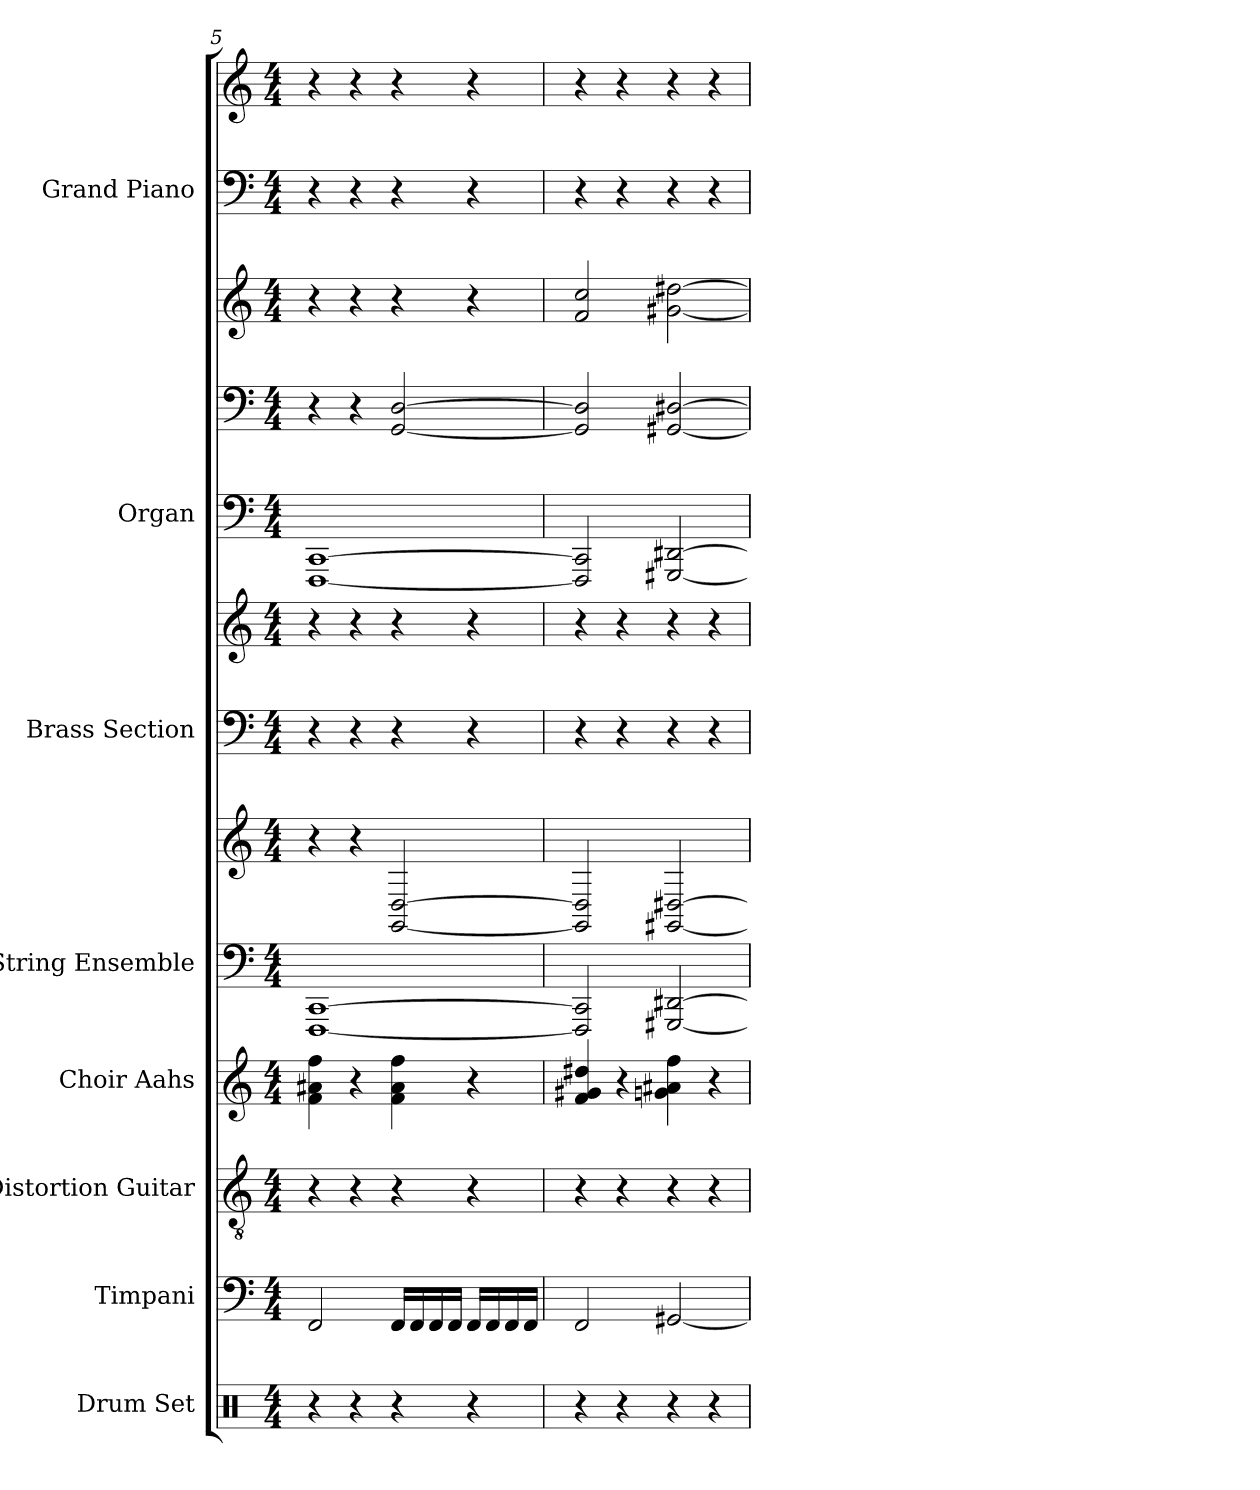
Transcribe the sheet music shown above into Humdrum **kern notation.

**kern	**kern	**kern	**kern	**kern	**kern	**kern	**kern	**kern	**kern	**kern	**kern	**kern
*part8	*part7	*part6	*part5	*part4	*part4	*part3	*part3	*part2	*part2	*part2	*part1	*part1
*staff13	*staff12	*staff11	*staff10	*staff9	*staff8	*staff7	*staff6	*staff5	*staff4	*staff3	*staff2	*staff1
*I"Drum Set	*I"Timpani	*I"Distortion Guitar	*I"Choir Aahs	*I"String Ensemble	*	*I"Brass Section	*	*I"Organ	*	*	*I"Grand Piano	*
*I'Drs.	*I'Timp.	*I'Dist. Guit.	*I'Ch. Aa.	*I'St. Ens.	*	*I'Brs. Se.	*	*I'Org.	*	*	*I'Pno.	*
*clefX	*clefF4	*clefGv2	*clefG2	*clefF4	*clefG2	*clefF4	*clefG2	*clefF4	*clefF4	*clefG2	*clefF4	*clefG2
*k[]	*k[]	*k[]	*k[]	*k[]	*k[]	*k[]	*k[]	*k[]	*k[]	*k[]	*k[]	*k[]
*M4/4	*M4/4	*M4/4	*M4/4	*M4/4	*M4/4	*M4/4	*M4/4	*M4/4	*M4/4	*M4/4	*M4/4	*M4/4
=5	=5	=5	=5	=5	=5	=5	=5	=5	=5	=5	=5	=5
4r	2FF	4r	4ff 4f 4a#X	[1CC [1FFF	4r	4r	4r	[1CC [1FFF	4r	4r	4r	4r
4r	.	4r	4r	.	4r	4r	4r	.	4r	4r	4r	4r
4r	16FFLL	4r	4f 4a# 4ff	.	[2GG [2D	4r	4r	.	[2GG [2D	4r	4r	4r
.	16FF	.	.	.	.	.	.	.	.	.	.	.
.	16FF	.	.	.	.	.	.	.	.	.	.	.
.	16FFJJ	.	.	.	.	.	.	.	.	.	.	.
4r	16FFLL	4r	4r	.	.	4r	4r	.	.	4r	4r	4r
.	16FF	.	.	.	.	.	.	.	.	.	.	.
.	16FF	.	.	.	.	.	.	.	.	.	.	.
.	16FFJJ	.	.	.	.	.	.	.	.	.	.	.
=6	=6	=6	=6	=6	=6	=6	=6	=6	=6	=6	=6	=6
4r	2FF	4r	4f 4g#X 4dd#X	2FFF] 2CC]	2GG] 2D]	4r	4r	2FFF] 2CC]	2GG] 2D]	2f 2cc	4r	4r
4r	.	4r	4r	.	.	4r	4r	.	.	.	4r	4r
4r	[2GG#X	4r	4gn 4ff 4a#X	[2DD#X [2GGG#X	[2GG#X [2D#X	4r	4r	[2DD#X [2GGG#X	[2GG#X [2D#X	[2g#X [2dd#X	4r	4r
4r	.	4r	4r	.	.	4r	4r	.	.	.	4r	4r
=	=	=	=	=	=	=	=	=	=	=	=	=
*-	*-	*-	*-	*-	*-	*-	*-	*-	*-	*-	*-	*-
